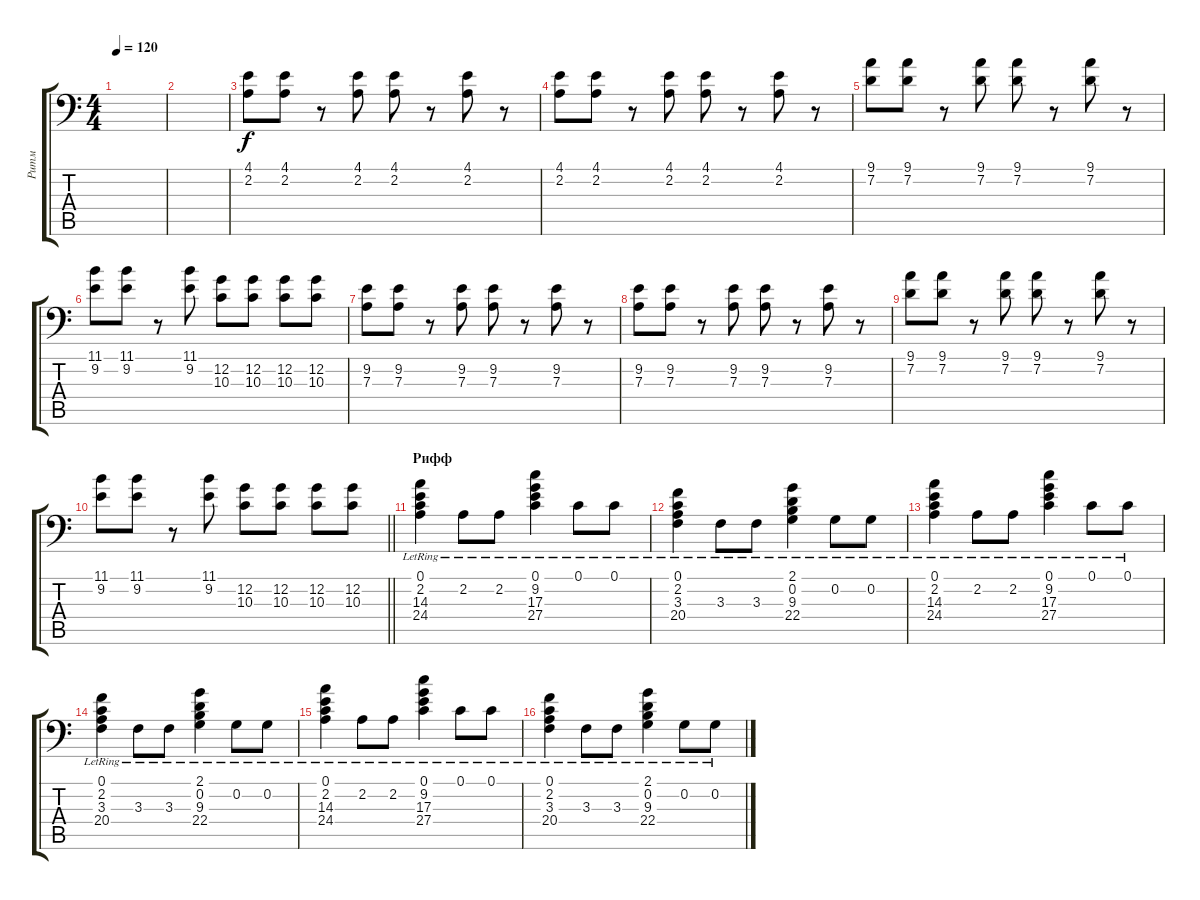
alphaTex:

\track ("Ритм" "Ритм") {instrument distortionguitar}
\staff {score tabs}
\tuning (C3 G2 D2 A1 E1 B0) {hide}
\ts (4 4)
\tempo 120
\clef f4
\ks c
|
|
(4.1 2.2).8 (4.1 2.2).8 r.8 (4.1 2.2).8 (4.1 2.2).8 r.8 (4.1 2.2).8 r.8 |
(4.1 2.2).8 (4.1 2.2).8 r.8 (4.1 2.2).8 (4.1 2.2).8 r.8 (4.1 2.2).8 r.8 |
(9.1 7.2).8 (9.1 7.2).8 r.8 (9.1 7.2).8 (9.1 7.2).8 r.8 (9.1 7.2).8 r.8 |
(11.1 9.2).8 (11.1 9.2).8 r.8 (11.1 9.2).8 (12.2 10.3).8 (12.2 10.3).8 (12.2 10.3).8 (12.2 10.3).8 |
(9.2 7.3).8 (9.2 7.3).8 r.8 (9.2 7.3).8 (9.2 7.3).8 r.8 (9.2 7.3).8 r.8 |
(9.2 7.3).8 (9.2 7.3).8 r.8 (9.2 7.3).8 (9.2 7.3).8 r.8 (9.2 7.3).8 r.8 |
(9.1 7.2).8 (9.1 7.2).8 r.8 (9.1 7.2).8 (9.1 7.2).8 r.8 (9.1 7.2).8 r.8 |
\barLineRight lightlight
(11.1 9.2).8 (11.1 9.2).8 r.8 (11.1 9.2).8 (12.2 10.3).8 (12.2 10.3).8 (12.2 10.3).8 (12.2 10.3).8 |
\section ("" "Рифф")
(0.1{lr} 2.2{lr} 14.3{lr} 24.4{lr}).4{instrument acousticguitarsteel} 2.2{lr}.8 2.2{lr}.8 (0.1{lr} 9.2{lr} 17.3{lr} 27.4).4 0.1{lr}.8 0.1{lr}.8 |
(0.1{lr} 2.2{lr} 3.3{lr} 20.4{lr}).4 3.3{lr}.8 3.3{lr}.8 (2.1{lr} 0.2{lr} 9.3{lr} 22.4{lr}).4 0.2{lr}.8 0.2{lr}.8 |
(0.1{lr} 2.2{lr} 14.3{lr} 24.4{lr}).4 2.2{lr}.8 2.2{lr}.8 (0.1{lr} 9.2{lr} 17.3{lr} 27.4{lr}).4 0.1{lr}.8 0.1{lr}.8 |
(0.1{lr} 2.2{lr} 3.3{lr} 20.4{lr}).4 3.3{lr}.8 3.3{lr}.8 (2.1{lr} 0.2{lr} 9.3{lr} 22.4{lr}).4 0.2{lr}.8 0.2{lr}.8 |
(0.1{lr} 2.2{lr} 14.3{lr} 24.4{lr}).4 2.2{lr}.8 2.2{lr}.8 (0.1{lr} 9.2{lr} 17.3{lr} 27.4{lr}).4 0.1{lr}.8 0.1{lr}.8 |
(0.1{lr} 2.2{lr} 3.3{lr} 20.4{lr}).4 3.3{lr}.8 3.3{lr}.8 (2.1{lr} 0.2{lr} 9.3{lr} 22.4{lr}).4 0.2{lr}.8 0.2{lr}.8
